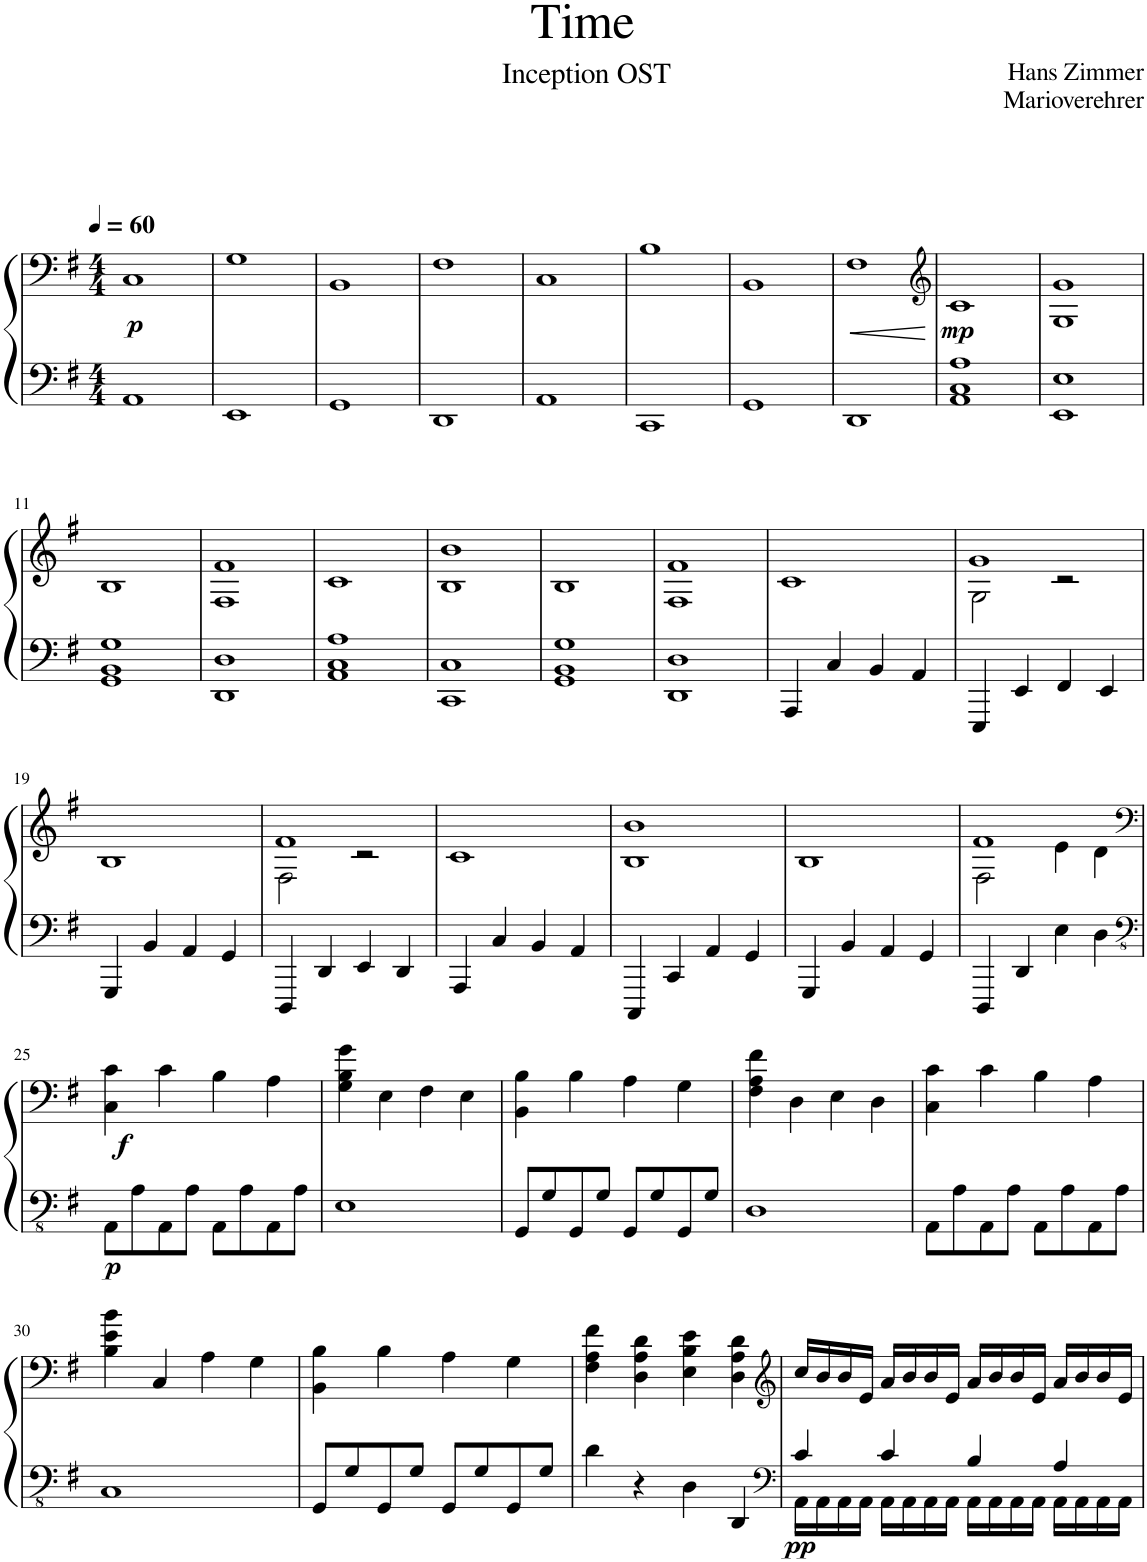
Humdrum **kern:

**kern	**kern	**dynam
*part1	*part1	*part1
*staff2	*staff1	*staff1/2
*I"Piano	*	*
*I'Pno.	*	*
*clefF4	*clefF4	*
*k[f#]	*k[f#]	*
*M4/4	*M4/4	*
*MM60	*MM60	*
=1	=1	=1
!	!	!LO:DY:b
1AA	1C	p
=2	=2	=2
1EE	1G	.
=3	=3	=3
1GG	1BB	.
=4	=4	=4
1DD	1F#	.
=5	=5	=5
1AA	1C	.
=6	=6	=6
1CC	1B	.
=7	=7	=7
1GG	1BB	.
=8	=8	=8
!	!	!LO:HP:b
1DD	1F#	<
.	.	[
=9	=9	=9
*	*clefG2	*
!	!	!LO:DY:b
1AA 1C 1A	1c	mp
=10	=10	=10
1EE 1E	1G 1g	.
!!LO:LB:g=z
=11	=11	=11
1GG 1BB 1G	1B	.
=12	=12	=12
1DD 1D	1F# 1f#	.
=13	=13	=13
1AA 1C 1A	1c	.
=14	=14	=14
1CC 1C	1B 1b	.
=15	=15	=15
1GG 1BB 1G	1B	.
=16	=16	=16
1DD 1D	1F# 1f#	.
=17	=17	=17
4AAA/	1c	.
4C/	.	.
4BB/	.	.
4AA/	.	.
=18	=18	=18
*	*^	*
4EEE/	1g	2G\	.
4EE/	.	.	.
4FF#/	.	2r	.
4EE/	.	.	.
*	*v	*v	*
!!LO:LB:g=z
=19	=19	=19
4GGG/	1B	.
4BB/	.	.
4AA/	.	.
4GG/	.	.
=20	=20	=20
*	*^	*
4DDD/	1f#	2F#\	.
4DD/	.	.	.
4EE/	.	2r	.
4DD/	.	.	.
*	*v	*v	*
=21	=21	=21
4AAA/	1c	.
4C/	.	.
4BB/	.	.
4AA/	.	.
=22	=22	=22
4CCC/	1B 1b	.
4CC/	.	.
4AA/	.	.
4GG/	.	.
=23	=23	=23
4GGG/	1B	.
4BB/	.	.
4AA/	.	.
4GG/	.	.
=24	=24	=24
*	*^	*
4DDD/	1f#	2F#\	.
4DD/	.	.	.
4E\	.	4e\	.
4D\	.	4d\	.
*	*v	*v	*
!!LO:LB:g=z
=25	=25	=25
*clefFv4	*clefF4	*
*	*^	*
!	!	!	!LO:DY:b=2
!	!	!	!LO:DY:n=1:b
*	*v	*v	*
8AAA\L	4C\ 4c\	p f
8AA\	.	.
8AAA\	4c\	.
8AA\J	.	.
8AAA\L	4B\	.
8AA\	.	.
8AAA\	4A\	.
8AA\J	.	.
=26	=26	=26
1EE	4G\ 4B\ 4g\	.
.	4E\	.
.	4F#\	.
.	4E\	.
=27	=27	=27
8GGG/L	4BB\ 4B\	.
8GG/	.	.
8GGG/	4B\	.
8GG/J	.	.
8GGG/L	4A\	.
8GG/	.	.
8GGG/	4G\	.
8GG/J	.	.
=28	=28	=28
1DD	4F#\ 4A\ 4f#\	.
.	4D\	.
.	4E\	.
.	4D\	.
=29	=29	=29
8AAA\L	4C\ 4c\	.
8AA\	.	.
8AAA\	4c\	.
8AA\J	.	.
8AAA\L	4B\	.
8AA\	.	.
8AAA\	4A\	.
8AA\J	.	.
!!LO:LB:g=z
=30	=30	=30
1CC	4B\ 4e\ 4b\	.
.	4C/	.
.	4A\	.
.	4G\	.
=31	=31	=31
8GGG/L	4BB\ 4B\	.
8GG/	.	.
8GGG/	4B\	.
8GG/J	.	.
8GGG/L	4A\	.
8GG/	.	.
8GGG/	4G\	.
8GG/J	.	.
=32	=32	=32
4D\	4F#\ 4A\ 4f#\	.
4r	4D\ 4A\ 4d\	.
4DD\	4E\ 4B\ 4e\	.
4DDD/	4D\ 4A\ 4d\	.
=33	=33	=33
*clefF4	*clefG2	*
*^	*	*
!	!	!	!LO:DY:b=2
4c/	16AA\LL	16cc/LL	pp
.	16AA\	16b/	.
.	16AA\	16b/	.
.	16AA\JJ	16e/JJ	.
4c/	16AA\LL	16a/LL	.
.	16AA\	16b/	.
.	16AA\	16b/	.
.	16AA\JJ	16e/JJ	.
4B/	16AA\LL	16a/LL	.
.	16AA\	16b/	.
.	16AA\	16b/	.
.	16AA\JJ	16e/JJ	.
4A/	16AA\LL	16a/LL	.
.	16AA\	16b/	.
.	16AA\	16b/	.
.	16AA\JJ	16e/JJ	.
*v	*v	*	*
=	=	=
*-	*-	*-
